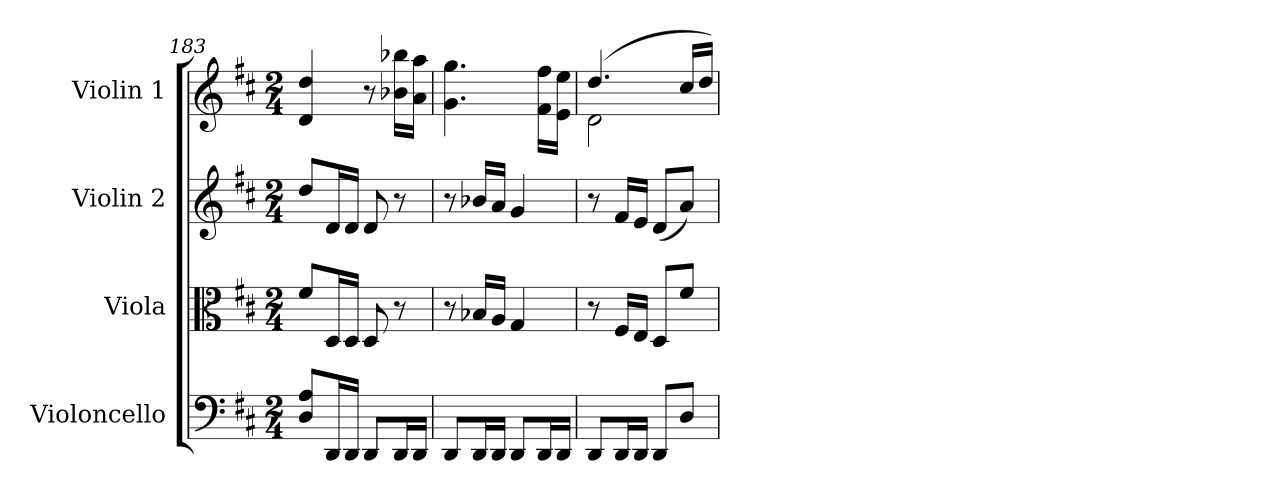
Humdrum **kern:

**kern	**kern	**kern	**kern
*part4	*part3	*part2	*part1
*staff4	*staff3	*staff2	*staff1
*I"Violoncello	*I"Viola	*I"Violin 2	*I"Violin 1
*I'Vc	*I'Vla	*I'Vln	*I'Vln
!!LO:LB:g=z
*clefF4	*clefC3	*clefG2	*clefG2
*k[f#c#]	*k[f#c#]	*k[f#c#]	*k[f#c#]
*M2/4	*M2/4	*M2/4	*M2/4
=183	=183	=183	=183
8D/ 8A/L	8f#/L	8dd/L	4d/ 4dd/
16DD/L	16D/L	16d/L	.
16DD/JJ	16D/JJ	16d/JJ	.
8DD/L	8D/	8d/	8r
16DD/L	8r	8r	16b-X\ 16bb-X\LL
16DD/JJ	.	.	16a\ 16aa\JJ
=184	=184	=184	=184
8DD/L	8r	8r	4.g\ 4.gg\
16DD/L	16B-X/LL	16b-X/LL	.
16DD/JJ	16A/JJ	16a/JJ	.
8DD/L	4G/	4g/	.
16DD/L	.	.	16f#\ 16ff#\LL
16DD/JJ	.	.	16e\ 16ee\JJ
=185	=185	=185	=185
*	*	*	*^
8DD/L	8r	8r	(<4.dd/	2d\
16DD/L	16F#/LL	16f#/LL	.	.
16DD/JJ	16E/JJ	16e/JJ	.	.
8DD/L	8D/L	(8d/L	.	.
8D/J	8f#/J	8a/J)	16cc#/LL	.
.	.	.	16dd/JJ)	.
*	*	*	*v	*v
=	=	=	=
*-	*-	*-	*-
